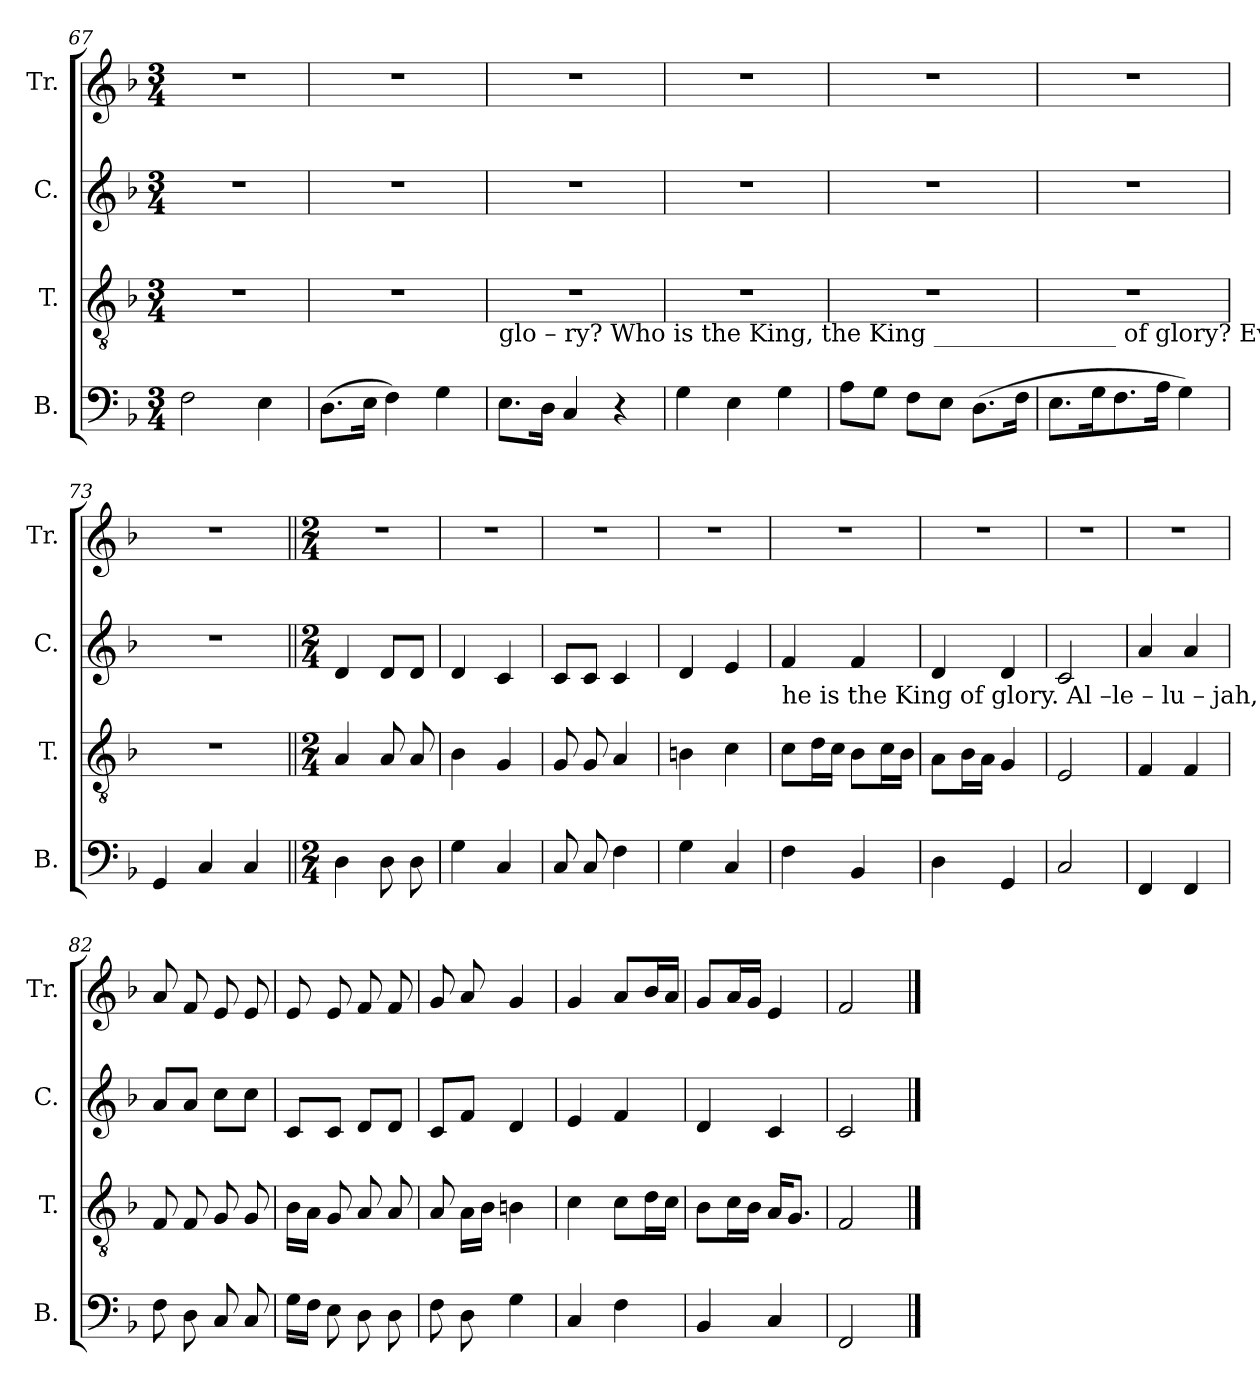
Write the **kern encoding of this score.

**kern	**kern	**kern	**kern
*part4	*part3	*part2	*part1
*staff4	*staff3	*staff2	*staff1
*I"B.	*I"T.	*I"C.	*I"Tr.
*I'B.	*I'T.	*I'C.	*I'Tr.
*clefF4	*clefGv2	*clefG2	*clefG2
*k[b-]	*k[b-]	*k[b-]	*k[b-]
*M3/4	*M3/4	*M3/4	*M3/4
=67	=67	=67	=67
2F\	2.r	2.r	2.r
4E\	.	.	.
=68	=68	=68	=68
(>8.D\L	2.r	2.r	2.r
16E\Jk	.	.	.
4F\)	.	.	.
4G\	.	.	.
!!LO:LB:g=z
=69	=69	=69	=69
!	!LO:TX:b:t=glo  –  ry?        Who is the   King,  the     King _______________     of glory?          Ev – en  the  Lord, even  the  Lord of  hosts,	!	!
8.E\L	2.r	2.r	2.r
16D\Jk	.	.	.
4C/	.	.	.
4r	.	.	.
=70	=70	=70	=70
4G\	2.r	2.r	2.r
4E\	.	.	.
4G\	.	.	.
=71	=71	=71	=71
8A\L	2.r	2.r	2.r
8G\J	.	.	.
8F\L	.	.	.
8E\J	.	.	.
(>8.D\L	.	.	.
16F\Jk	.	.	.
=72	=72	=72	=72
8.E\L	2.r	2.r	2.r
16G\K	.	.	.
8.F\	.	.	.
16A\Jk	.	.	.
4G\)	.	.	.
=73	=73	=73	=73
4GG/	2.r	2.r	2.r
4C/	.	.	.
4C/	.	.	.
=74||	=74||	=74||	=74||
*M2/4	*M2/4	*M2/4	*M2/4
*	*	*	*MM80
4D\	4A/	4d/	2r
8D\	8A/	8d/L	.
8D\	8A/	8d/J	.
=75	=75	=75	=75
4G\	4B-\	4d/	2r
4C/	4G/	4c/	.
=76	=76	=76	=76
8C/	8G/	8c/L	2r
8C/	8G/	8c/J	.
4F\	4A/	4c/	.
=77	=77	=77	=77
4G\	4Bn\	4d/	2r
4C/	4c\	4e/	.
!!LO:LB:g=z
=78	=78	=78	=78
!	!	!LO:TX:b:t=he         is           the     King   of   glory. Al –le – lu – jah,   Al  – le – lu – jah,   Al – le – lu – jah, Al    –    le    –    lu    –   jah,	!
4F\	8c\L	4f/	2r
.	16d\L	.	.
.	16c\JJ	.	.
4BB-/	8B-\L	4f/	.
.	16c\L	.	.
.	16B-\JJ	.	.
=79	=79	=79	=79
4D\	8A\L	4d/	2r
.	16B-\L	.	.
.	16A\JJ	.	.
4GG/	4G/	4d/	.
=80	=80	=80	=80
2C/	2E/	2c/	2r
=81	=81	=81	=81
4FF/	4F/	4a/	2r
4FF/	4F/	4a/	.
=82	=82	=82	=82
8F\	8F/	8a/L	8a/
8D\	8F/	8a/J	8f/
8C/	8G/	8cc\L	8e/
8C/	8G/	8cc\J	8e/
=83	=83	=83	=83
16G\LL	16B-\LL	8c/L	8e/
16F\JJ	16A\JJ	.	.
8E\	8G/	8c/J	8e/
8D\	8A/	8d/L	8f/
8D\	8A/	8d/J	8f/
=84	=84	=84	=84
8F\	8A/	8c/L	8g/
8D\	16A\LL	8f/J	8a/
.	16B-\JJ	.	.
4G\	4Bn\	4d/	4g/
=85	=85	=85	=85
4C/	4c\	4e/	4g/
4F\	8c\L	4f/	8a/L
.	16d\L	.	16b-/L
.	16c\JJ	.	16a/JJ
=86	=86	=86	=86
4BB-/	8B-\L	4d/	8g/L
.	16c\L	.	16a/L
.	16B-\JJ	.	16g/JJ
4C/	16A/KL	4c/	4e/
.	8.G/J	.	.
=87	=87	=87	=87
2FF/	2F/	2c/	2f/
==	==	==	==
*-	*-	*-	*-
